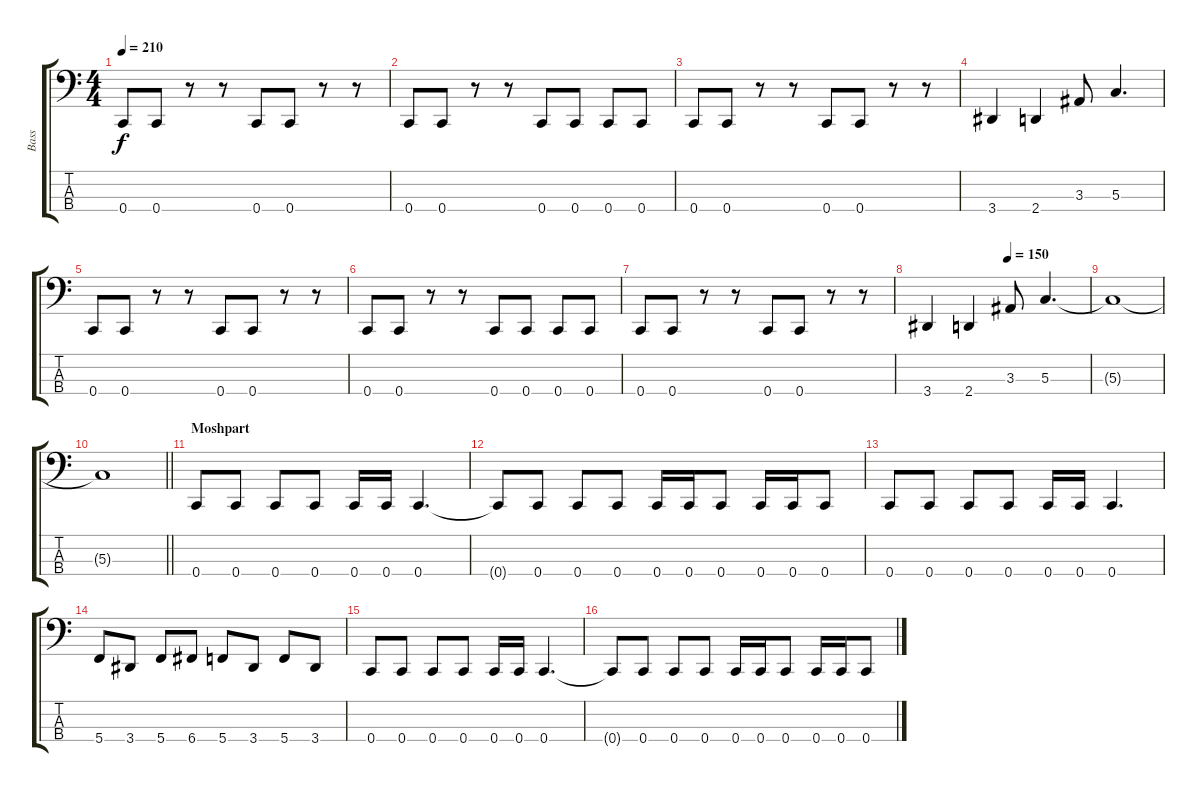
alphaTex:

\track ("Bass" "Bass") {instrument electricbassfinger}
\staff {score tabs}
\tuning (F2 C2 G1 C1) {hide}
\ts (4 4)
\tempo 210
\clef f4
\ks c
0.4.8{dy f} 0.4.8 r.8 r.8 0.4.8 0.4.8 r.8 r.8 |
0.4.8 0.4.8 r.8 r.8 0.4.8 0.4.8 0.4.8 0.4.8 |
0.4.8 0.4.8 r.8 r.8 0.4.8 0.4.8 r.8 r.8 |
3.4.4 2.4.4 3.3.8 5.3.4{d} |
0.4.8 0.4.8 r.8 r.8 0.4.8 0.4.8 r.8 r.8 |
0.4.8 0.4.8 r.8 r.8 0.4.8 0.4.8 0.4.8 0.4.8 |
0.4.8 0.4.8 r.8 r.8 0.4.8 0.4.8 r.8 r.8 |
\tempo (150 0.5)
3.4.4 2.4.4 3.3.8 5.3.4{d} |
5.3{t}.1 |
\barLineRight lightlight
5.3{t}.1 |
\section ("" "Moshpart")
0.4.8 0.4.8 0.4.8 0.4.8 0.4.16 0.4.16 0.4.4{d} |
0.4{t}.8 0.4.8 0.4.8 0.4.8 0.4.16 0.4.16 0.4.8 0.4.16 0.4.16 0.4.8 |
0.4.8 0.4.8 0.4.8 0.4.8 0.4.16 0.4.16 0.4.4{d} |
5.4.8 3.4.8 5.4.8 6.4.8 5.4.8 3.4.8 5.4.8 3.4.8 |
0.4.8 0.4.8 0.4.8 0.4.8 0.4.16 0.4.16 0.4.4{d} |
0.4{t}.8 0.4.8 0.4.8 0.4.8 0.4.16 0.4.16 0.4.8 0.4.16 0.4.16 0.4.8
